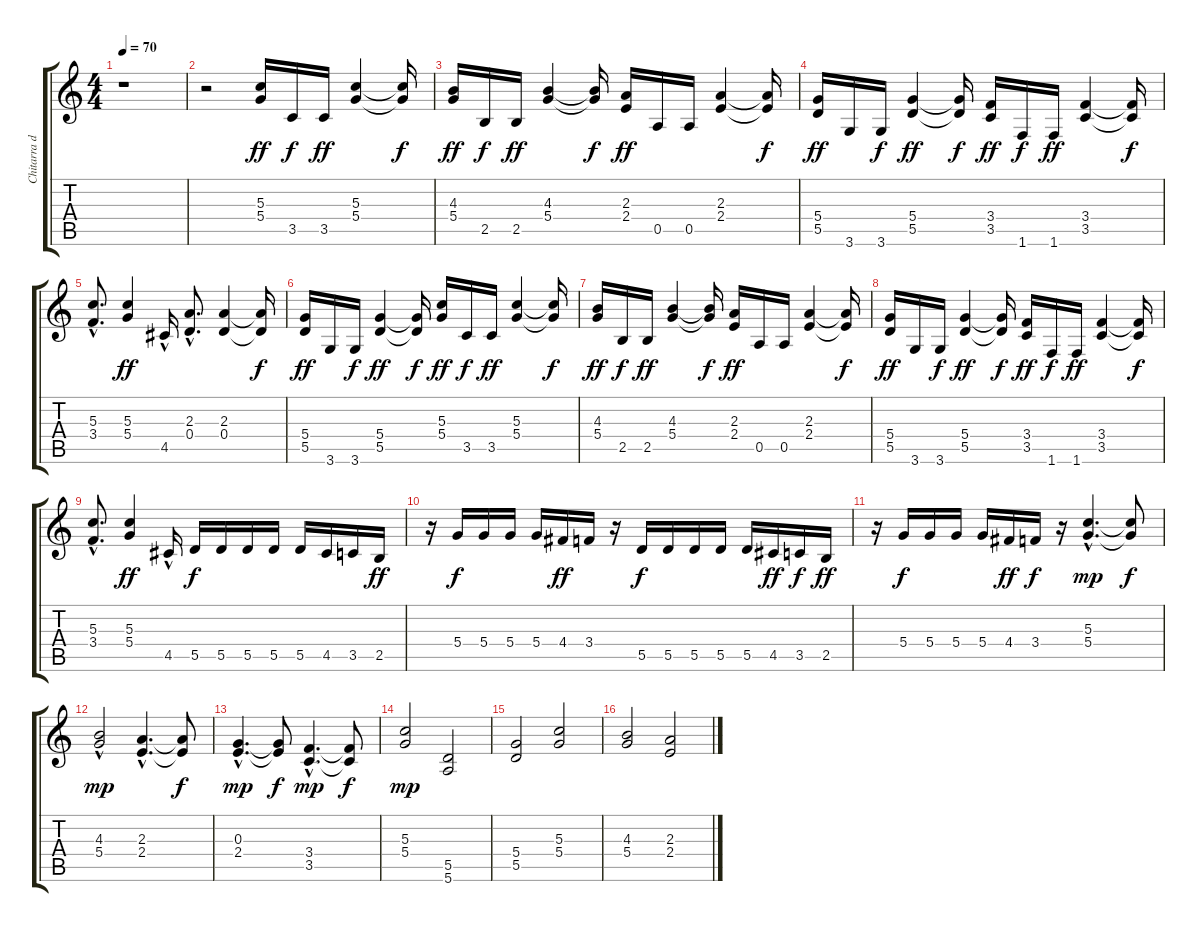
\track ("Chitarra distorta" "Chitarra d") {instrument distortionguitar}
\staff {score tabs}
\tuning (E4 B3 G3 D3 A2 E2) {hide}
\ts (4 4)
\tempo 70
\clef g2
\ks c
r.1{dy ff} |
r.2 (5.3 5.4).16 3.5.16{dy f} 3.5.16{dy ff} (5.3 5.4).4 (5.3{t} 5.4{t}).16{dy f} |
(4.3 5.4).16{dy ff} 2.5.16{dy f} 2.5.16{dy ff} (4.3 5.4).4 (4.3{t} 5.4{t}).16{dy f} (2.3 2.4).16{dy ff} 0.5.16 0.5.16 (2.3 2.4).4 (2.3{t} 2.4{t}).16{dy f} |
(5.4 5.5).16{dy ff} 3.6.16 3.6.16{dy f} (5.4 5.5).4{dy ff} (5.4{t} 5.5{t}).16{dy f} (3.4 3.5).16{dy ff} 1.6.16{dy f} 1.6.16{dy ff} (3.4 3.5).4 (3.4{t} 3.5{t}).16{dy f} |
(5.3{hac} 3.4{hac}).8{d} (5.3 5.4).4{dy ff} 4.5{hac}.16 (2.3{hac} 0.4{hac}).8{d} (2.3 0.4).4 (2.3{t} 0.4{t}).16{dy f} |
(5.4 5.5).16{dy ff} 3.6.16 3.6.16{dy f} (5.4 5.5).4{dy ff} (5.4{t} 5.5{t}).16{dy f} (5.3 5.4).16{dy ff} 3.5.16{dy f} 3.5.16{dy ff} (5.3 5.4).4 (5.3{t} 5.4{t}).16{dy f} |
(4.3 5.4).16{dy ff} 2.5.16{dy f} 2.5.16{dy ff} (4.3 5.4).4 (4.3{t} 5.4{t}).16{dy f} (2.3 2.4).16{dy ff} 0.5.16 0.5.16 (2.3 2.4).4 (2.3{t} 2.4{t}).16{dy f} |
(5.4 5.5).16{dy ff} 3.6.16 3.6.16{dy f} (5.4 5.5).4{dy ff} (5.4{t} 5.5{t}).16{dy f} (3.4 3.5).16{dy ff} 1.6.16{dy f} 1.6.16{dy ff} (3.4 3.5).4 (3.4{t} 3.5{t}).16{dy f} |
(5.3{hac} 3.4{hac}).8{d} (5.3 5.4).4{dy ff} 4.5{hac}.16 5.5.16{dy f} 5.5.16 5.5.16 5.5.16 5.5.16 4.5.16 3.5.16 2.5.16{dy ff} |
r.16 5.4.16{dy f} 5.4.16 5.4.16 5.4.16 4.4.16{dy ff} 3.4.16 r.16 5.5.16{dy f} 5.5.16 5.5.16 5.5.16 5.5.16 4.5.16{dy ff} 3.5.16{dy f} 2.5.16{dy ff} |
r.16 5.4.16{dy f} 5.4.16 5.4.16 5.4.16 4.4.16{dy ff} 3.4.16{dy f} r.16 (5.3{hac} 5.4{hac}).4{d dy mp} (5.3{t} 5.4{t}).8{dy f} |
(4.3{hac} 5.4).2{dy mp} (2.3{hac} 2.4{hac}).4{d} (2.3{t} 2.4{t}).8{dy f} |
(0.3{hac} 2.4{hac}).4{d dy mp} (0.3{t} 2.4{t}).8{dy f} (3.4{hac} 3.5{hac}).4{d dy mp} (3.4{t} 3.5{t}).8{dy f} |
(5.3 5.4).2{dy mp} (5.5 5.6).2 |
(5.4 5.5).2 (5.3 5.4).2 |
(4.3 5.4).2 (2.3 2.4).2
